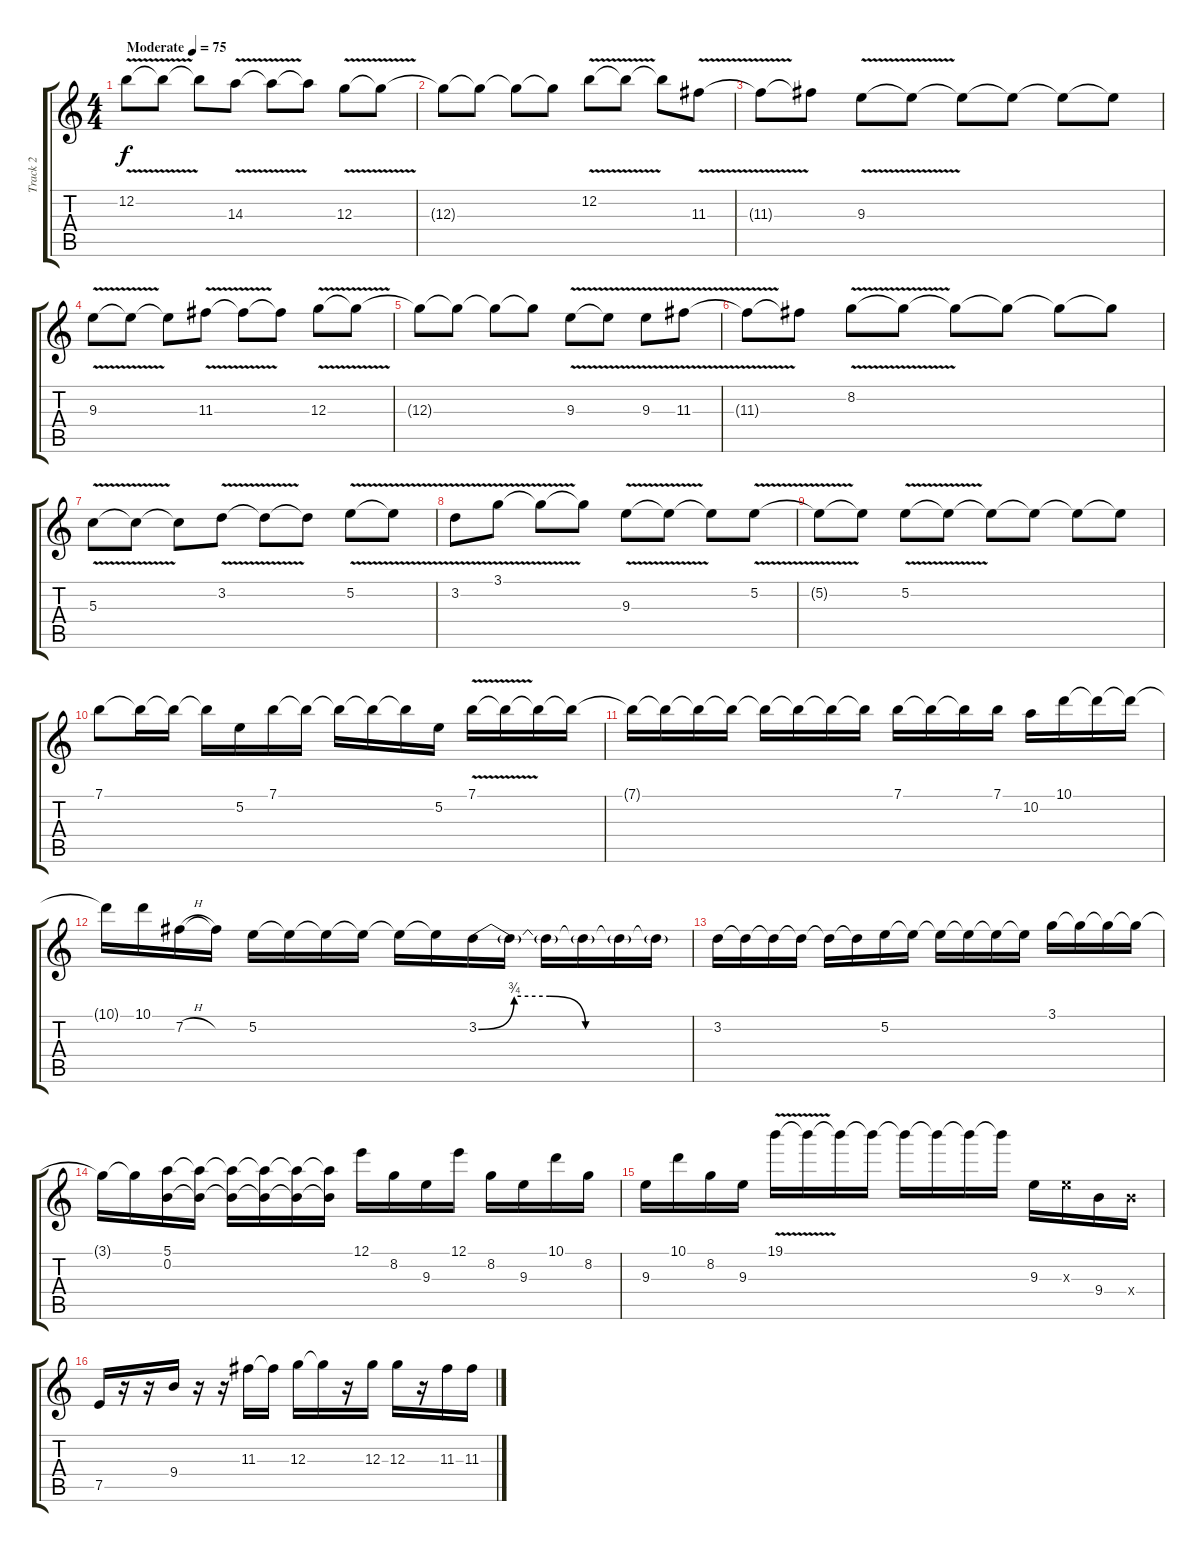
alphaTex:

\track ("Track 2" "Track 2") {instrument overdrivenguitar}
\staff {score tabs}
\tuning (E4 B3 G3 D3 A2 E2) {hide}
\ts (4 4)
\tempo (75 "Moderate")
\clef g2
\ks c
12.2{v}.8{dy f instrument overdrivenguitar} 12.2{t}.8 12.2{t}.8 14.3{v}.8 14.3{t}.8 14.3{t}.8 12.3{v}.8 12.3{t}.8 |
12.3{t}.8 12.3{t}.8 12.3{t}.8 12.3{t}.8 12.2{v}.8 12.2{t}.8 12.2{t}.8 11.3{v}.8 |
11.3{t}.8 11.3{t}.8 9.3{v}.8 9.3{t}.8 9.3{t}.8 9.3{t}.8 9.3{t}.8 9.3{t}.8 |
9.3{v}.8 9.3{t}.8 9.3{t}.8 11.3{v}.8 11.3{t}.8 11.3{t}.8 12.3{v}.8 12.3{t}.8 |
12.3{t}.8 12.3{t}.8 12.3{t}.8 12.3{t}.8 9.3{v}.8 9.3{t}.8 9.3{v}.8 11.3{v}.8 |
11.3{t}.8 11.3{t}.8 8.2{v}.8 8.2{t}.8 8.2{t}.8 8.2{t}.8 8.2{t}.8 8.2{t}.8 |
5.3{v}.8 5.3{t}.8 5.3{t}.8 3.2{v}.8 3.2{t}.8 3.2{t}.8 5.2{v}.8 5.2{t}.8 |
3.2{v}.8 3.1{v}.8 3.1{t}.8 3.1{t}.8 9.3{v}.8 9.3{t}.8 9.3{t}.8 5.2{v}.8 |
5.2{t}.8 5.2{t}.8 5.2{v}.8 5.2{t}.8 5.2{t}.8 5.2{t}.8 5.2{t}.8 5.2{t}.8 |
7.1.8 7.1{t}.16 7.1{t}.16 7.1{t}.16 5.2.16 7.1.16 7.1{t}.16 7.1{t}.16 7.1{t}.16 7.1{t}.16 5.2.16 7.1{v}.16 7.1{t}.16 7.1{t}.16 7.1{t}.16 |
7.1{t}.16 7.1{t}.16 7.1{t}.16 7.1{t}.16 7.1{t}.16 7.1{t}.16 7.1{t}.16 7.1{t}.16 7.1.16 7.1{t}.16 7.1{t}.16 7.1.16 10.2.16 10.1.16 10.1{t}.16 10.1{t}.16 |
10.1{t}.16 10.1.16 7.2{h}.16 7.2{t}.16 5.2.16 5.2{t}.16 5.2{t}.16 5.2{t}.16 5.2{t}.16 5.2{t}.16 3.2{be (custom 0 0 10 3 20 3 30 0 60 0)}.16 3.2{t}.16 3.2{t}.16 3.2{t}.16 3.2{t}.16 3.2{t}.16 |
3.2.16 3.2{t}.16 3.2{t}.16 3.2{t}.16 3.2{t}.16 3.2{t}.16 5.2.16 5.2{t}.16 5.2{t}.16 5.2{t}.16 5.2{t}.16 5.2{t}.16 3.1.16 3.1{t}.16 3.1{t}.16 3.1{t}.16 |
3.1{t}.16 3.1{t}.16 (5.1 0.2).16 (5.1{t} 0.2{t}).16 (5.1{t} 0.2{t}).16 (5.1{t} 0.2{t}).16 (5.1{t} 0.2{t}).16 (5.1{t} 0.2{t}).16 12.1.16 8.2.16 9.3.16 12.1.16 8.2.16 9.3.16 10.1.16 8.2.16 |
9.3.16 10.1.16 8.2.16 9.3.16 19.1{v}.16 19.1{t}.16 19.1{t}.16 19.1{t}.16 19.1{t}.16 19.1{t}.16 19.1{t}.16 19.1{t}.16 9.3.16 9.3{x}.16 9.4.16 9.4{x}.16 |
7.5.16 r.16 r.16 9.4.16 r.16 r.16 11.3.16 11.3{t}.16 12.3.16 12.3{t}.16 r.16 12.3.16 12.3.16 r.16 11.3.16 11.3.16
